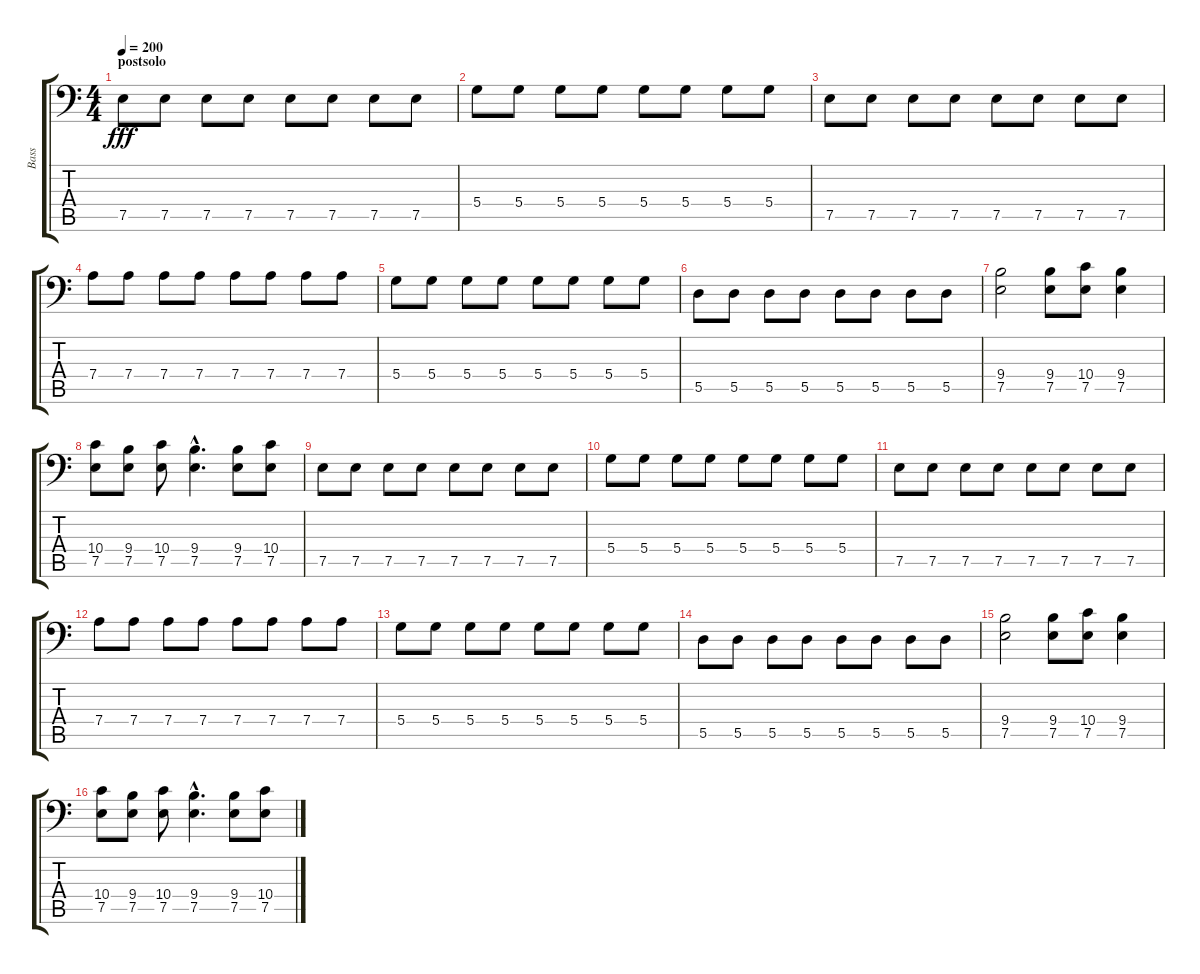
\track ("Bass" "Bass") {instrument electricbassfinger}
\staff {score tabs}
\tuning (E3 B2 G2 D2 A1 E1) {hide}
\ts (4 4)
\section ("" "postsolo")
\tempo 200
\clef f4
\ks c
7.5.8{dy fff} 7.5.8 7.5.8 7.5.8 7.5.8 7.5.8 7.5.8 7.5.8 |
5.4.8 5.4.8 5.4.8 5.4.8 5.4.8 5.4.8 5.4.8 5.4.8 |
7.5.8 7.5.8 7.5.8 7.5.8 7.5.8 7.5.8 7.5.8 7.5.8 |
7.4.8 7.4.8 7.4.8 7.4.8 7.4.8 7.4.8 7.4.8 7.4.8 |
5.4.8 5.4.8 5.4.8 5.4.8 5.4.8 5.4.8 5.4.8 5.4.8 |
5.5.8 5.5.8 5.5.8 5.5.8 5.5.8 5.5.8 5.5.8 5.5.8 |
(9.4 7.5).2 (9.4 7.5).8 (10.4 7.5).8 (9.4 7.5).4 |
(10.4 7.5).8 (9.4 7.5).8 (10.4 7.5).8 (9.4{hac} 7.5{hac}).4{d} (9.4 7.5).8 (10.4 7.5).8 |
7.5.8 7.5.8 7.5.8 7.5.8 7.5.8 7.5.8 7.5.8 7.5.8 |
5.4.8 5.4.8 5.4.8 5.4.8 5.4.8 5.4.8 5.4.8 5.4.8 |
7.5.8 7.5.8 7.5.8 7.5.8 7.5.8 7.5.8 7.5.8 7.5.8 |
7.4.8 7.4.8 7.4.8 7.4.8 7.4.8 7.4.8 7.4.8 7.4.8 |
5.4.8 5.4.8 5.4.8 5.4.8 5.4.8 5.4.8 5.4.8 5.4.8 |
5.5.8 5.5.8 5.5.8 5.5.8 5.5.8 5.5.8 5.5.8 5.5.8 |
(9.4 7.5).2 (9.4 7.5).8 (10.4 7.5).8 (9.4 7.5).4 |
(10.4 7.5).8 (9.4 7.5).8 (10.4 7.5).8 (9.4{hac} 7.5{hac}).4{d} (9.4 7.5).8 (10.4 7.5).8
